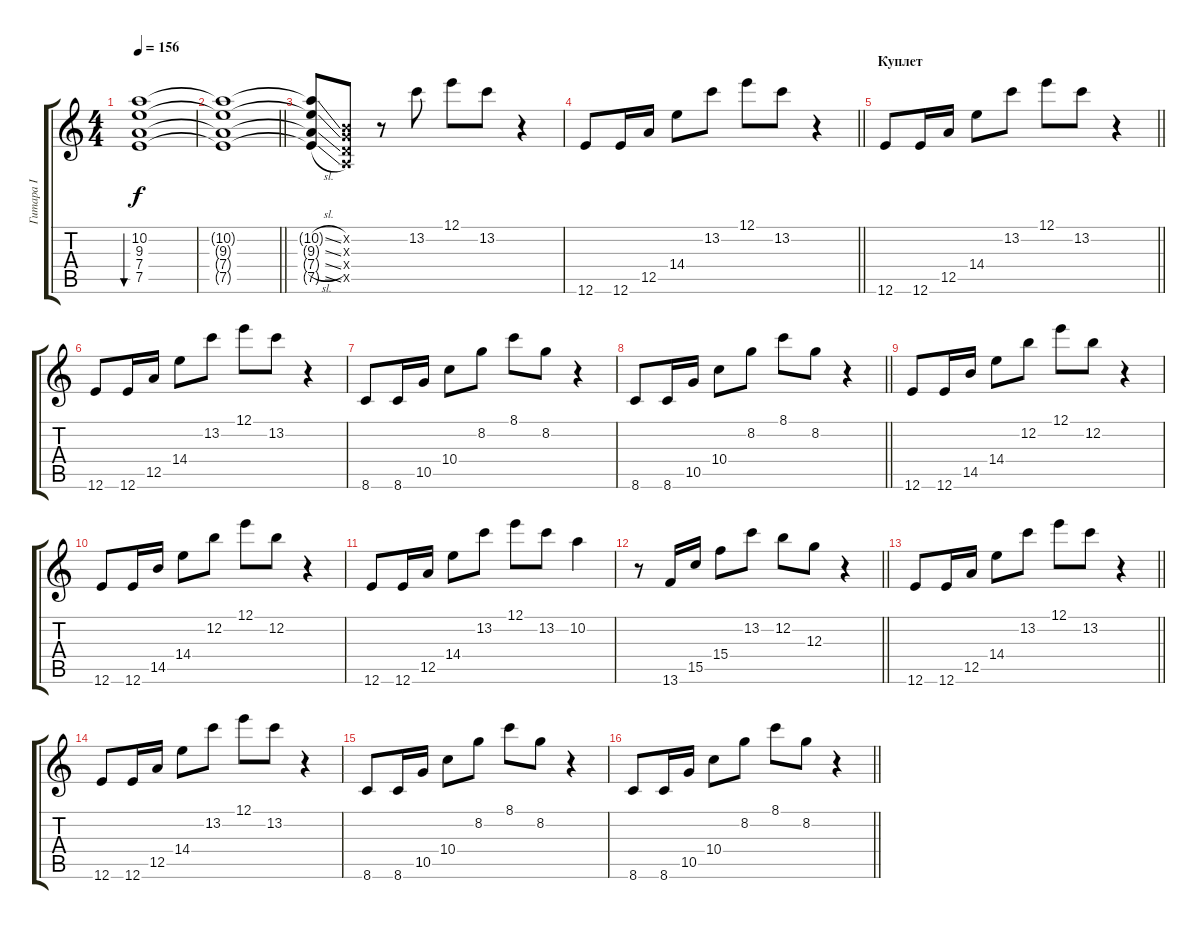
\track ("Гитара I" "Гитара I") {instrument electricguitarclean}
\staff {score tabs}
\tuning (E4 B3 G3 D3 A2 E2) {hide}
\ts (4 4)
\tempo 156
\clef g2
\ks c
(10.2 9.3 7.4 7.5).1{bu 60 dy f} |
\barLineRight lightlight
(10.2{t} 9.3{t} 7.4{t} 7.5{t}).1 |
(10.2{sl t} 9.3{sl t} 7.4{sl t} 7.5{sl t}).8 (0.2{x} 0.3{x} 0.4{x} 0.5{x}).8 r.8{instrument electricguitarclean} 13.2.8 12.1.8 13.2.8 r.4 |
\barLineRight lightlight
12.6.8 12.6.16 12.5.16 14.4.8 13.2.8 12.1.8 13.2.8 r.4 |
\section ("" "Куплет")
\barLineRight lightlight
12.6.8 12.6.16 12.5.16 14.4.8 13.2.8 12.1.8 13.2.8 r.4 |
12.6.8 12.6.16 12.5.16 14.4.8 13.2.8 12.1.8 13.2.8 r.4 |
8.6.8 8.6.16 10.5.16 10.4.8 8.2.8 8.1.8 8.2.8 r.4 |
\barLineRight lightlight
8.6.8 8.6.16 10.5.16 10.4.8 8.2.8 8.1.8 8.2.8 r.4 |
12.6.8 12.6.16 14.5.16 14.4.8 12.2.8 12.1.8 12.2.8 r.4 |
12.6.8 12.6.16 14.5.16 14.4.8 12.2.8 12.1.8 12.2.8 r.4 |
12.6.8 12.6.16 12.5.16 14.4.8 13.2.8 12.1.8 13.2.8 10.2.4 |
\barLineRight lightlight
r.8 13.6.16 15.5.16 15.4.8 13.2.8 12.2.8 12.3.8 r.4 |
\barLineRight lightlight
12.6.8 12.6.16 12.5.16 14.4.8 13.2.8 12.1.8 13.2.8 r.4 |
12.6.8 12.6.16 12.5.16 14.4.8 13.2.8 12.1.8 13.2.8 r.4 |
8.6.8 8.6.16 10.5.16 10.4.8 8.2.8 8.1.8 8.2.8 r.4 |
\barLineRight lightlight
8.6.8 8.6.16 10.5.16 10.4.8 8.2.8 8.1.8 8.2.8 r.4
